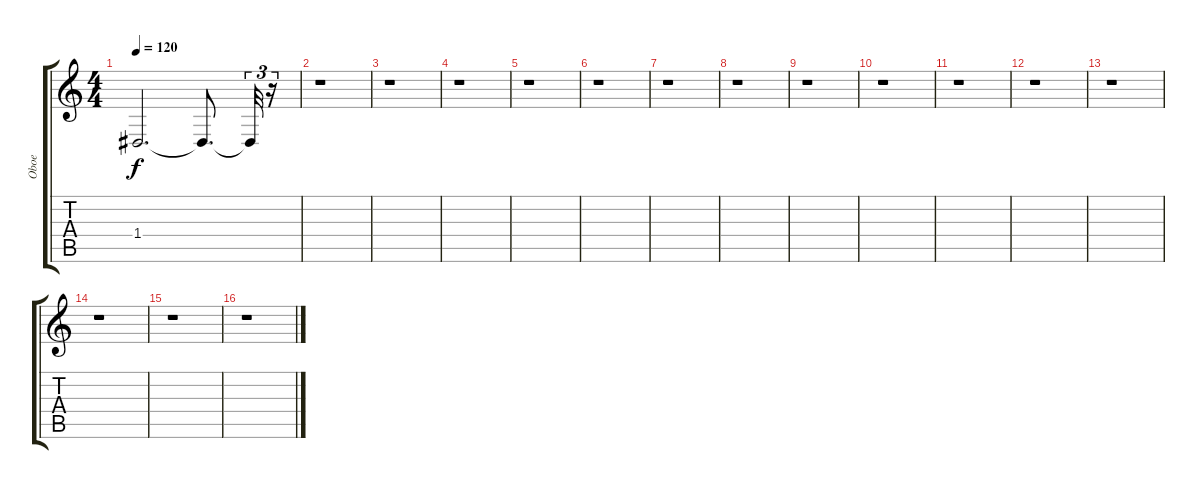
\track ("Oboe" "Oboe") {instrument oboe}
\staff {score tabs}
\tuning (E4 B3 G3 D3 A2 E2) {hide}
\ts (4 4)
\tempo 120
\clef g2
\ks c
1.4{t}.2{d dy f} 1.4{t}.8{d} 1.4{t}.32{tu (3 2)} r.16{tu (3 2)} |
r.1 |
r.1 |
r.1 |
r.1 |
r.1 |
r.1 |
r.1 |
r.1 |
r.1 |
r.1 |
r.1 |
r.1 |
r.1 |
r.1 |
r.1
